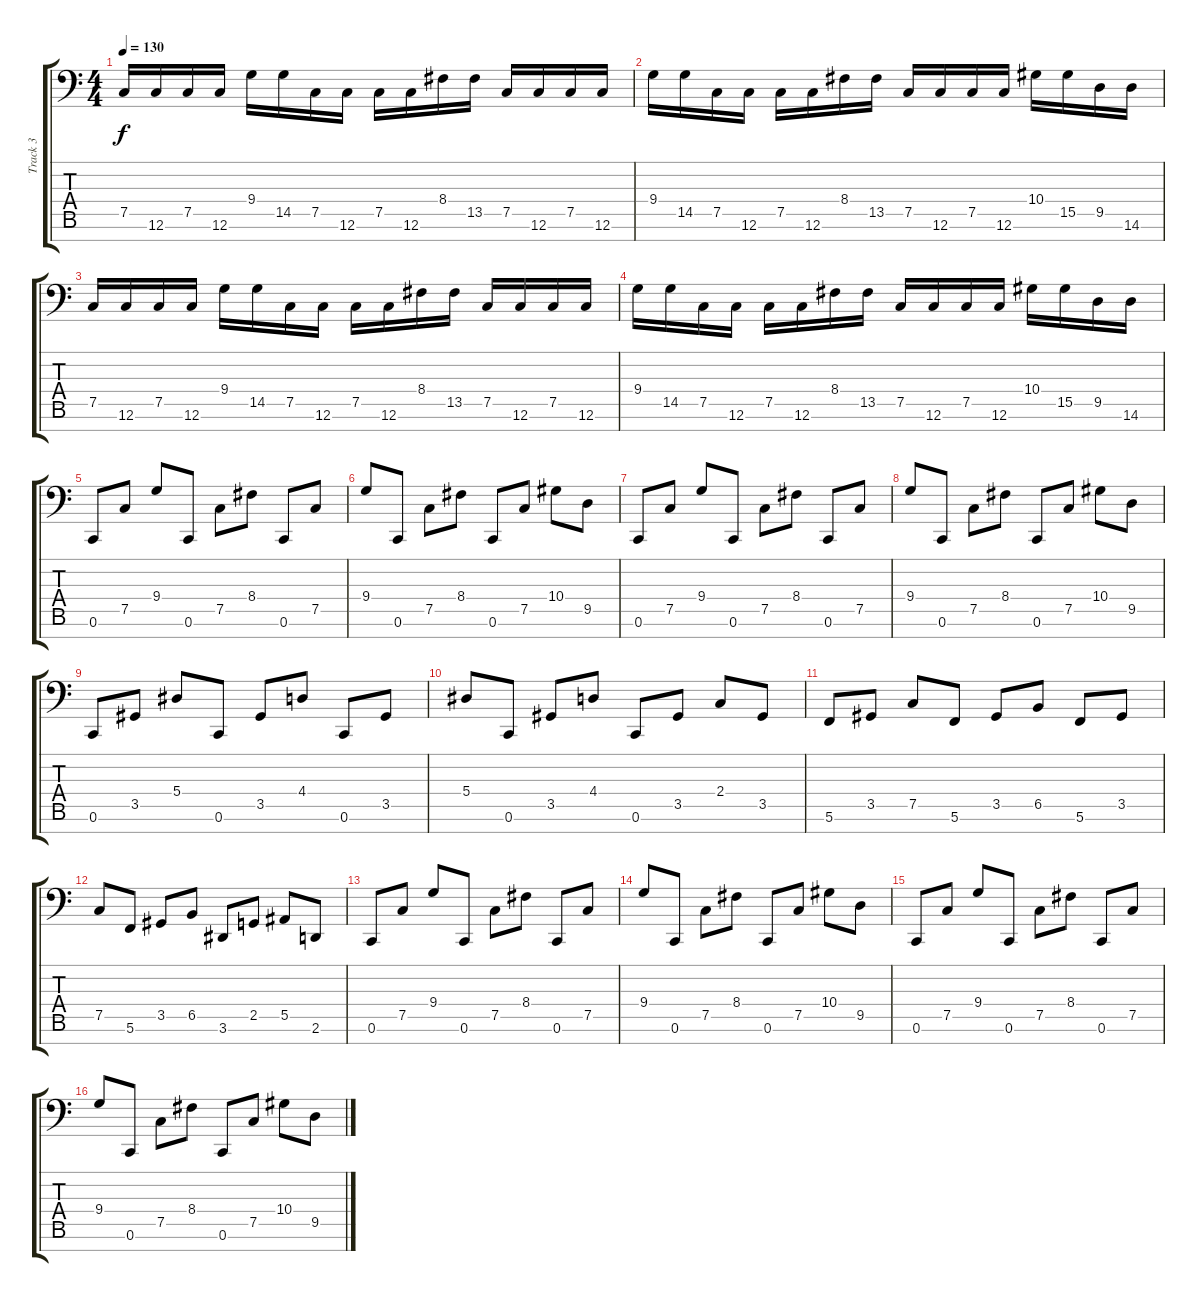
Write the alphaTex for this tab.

\track ("Track 3" "Track 3") {instrument electricbassfinger}
\staff {score tabs}
\tuning (C3 G2 Eb2 Bb1 F1 C1 G0) {hide}
\ts (4 4)
\tempo 130
\clef f4
\ks c
7.5.16{dy f} 12.6.16 7.5.16 12.6.16 9.4.16 14.5.16 7.5.16 12.6.16 7.5.16 12.6.16 8.4.16 13.5.16 7.5.16 12.6.16 7.5.16 12.6.16 |
9.4.16 14.5.16 7.5.16 12.6.16 7.5.16 12.6.16 8.4.16 13.5.16 7.5.16 12.6.16 7.5.16 12.6.16 10.4.16 15.5.16 9.5.16 14.6.16 |
7.5.16 12.6.16 7.5.16 12.6.16 9.4.16 14.5.16 7.5.16 12.6.16 7.5.16 12.6.16 8.4.16 13.5.16 7.5.16 12.6.16 7.5.16 12.6.16 |
9.4.16 14.5.16 7.5.16 12.6.16 7.5.16 12.6.16 8.4.16 13.5.16 7.5.16 12.6.16 7.5.16 12.6.16 10.4.16 15.5.16 9.5.16 14.6.16 |
0.6.8 7.5.8 9.4.8 0.6.8 7.5.8 8.4.8 0.6.8 7.5.8 |
9.4.8 0.6.8 7.5.8 8.4.8 0.6.8 7.5.8 10.4.8 9.5.8 |
0.6.8 7.5.8 9.4.8 0.6.8 7.5.8 8.4.8 0.6.8 7.5.8 |
9.4.8 0.6.8 7.5.8 8.4.8 0.6.8 7.5.8 10.4.8 9.5.8 |
0.6.8 3.5.8 5.4.8 0.6.8 3.5.8 4.4.8 0.6.8 3.5.8 |
5.4.8 0.6.8 3.5.8 4.4.8 0.6.8 3.5.8 2.4.8 3.5.8 |
5.6.8 3.5.8 7.5.8 5.6.8 3.5.8 6.5.8 5.6.8 3.5.8 |
7.5.8 5.6.8 3.5.8 6.5.8 3.6.8 2.5.8 5.5.8 2.6.8 |
0.6.8 7.5.8 9.4.8 0.6.8 7.5.8 8.4.8 0.6.8 7.5.8 |
9.4.8 0.6.8 7.5.8 8.4.8 0.6.8 7.5.8 10.4.8 9.5.8 |
0.6.8 7.5.8 9.4.8 0.6.8 7.5.8 8.4.8 0.6.8 7.5.8 |
9.4.8 0.6.8 7.5.8 8.4.8 0.6.8 7.5.8 10.4.8 9.5.8
